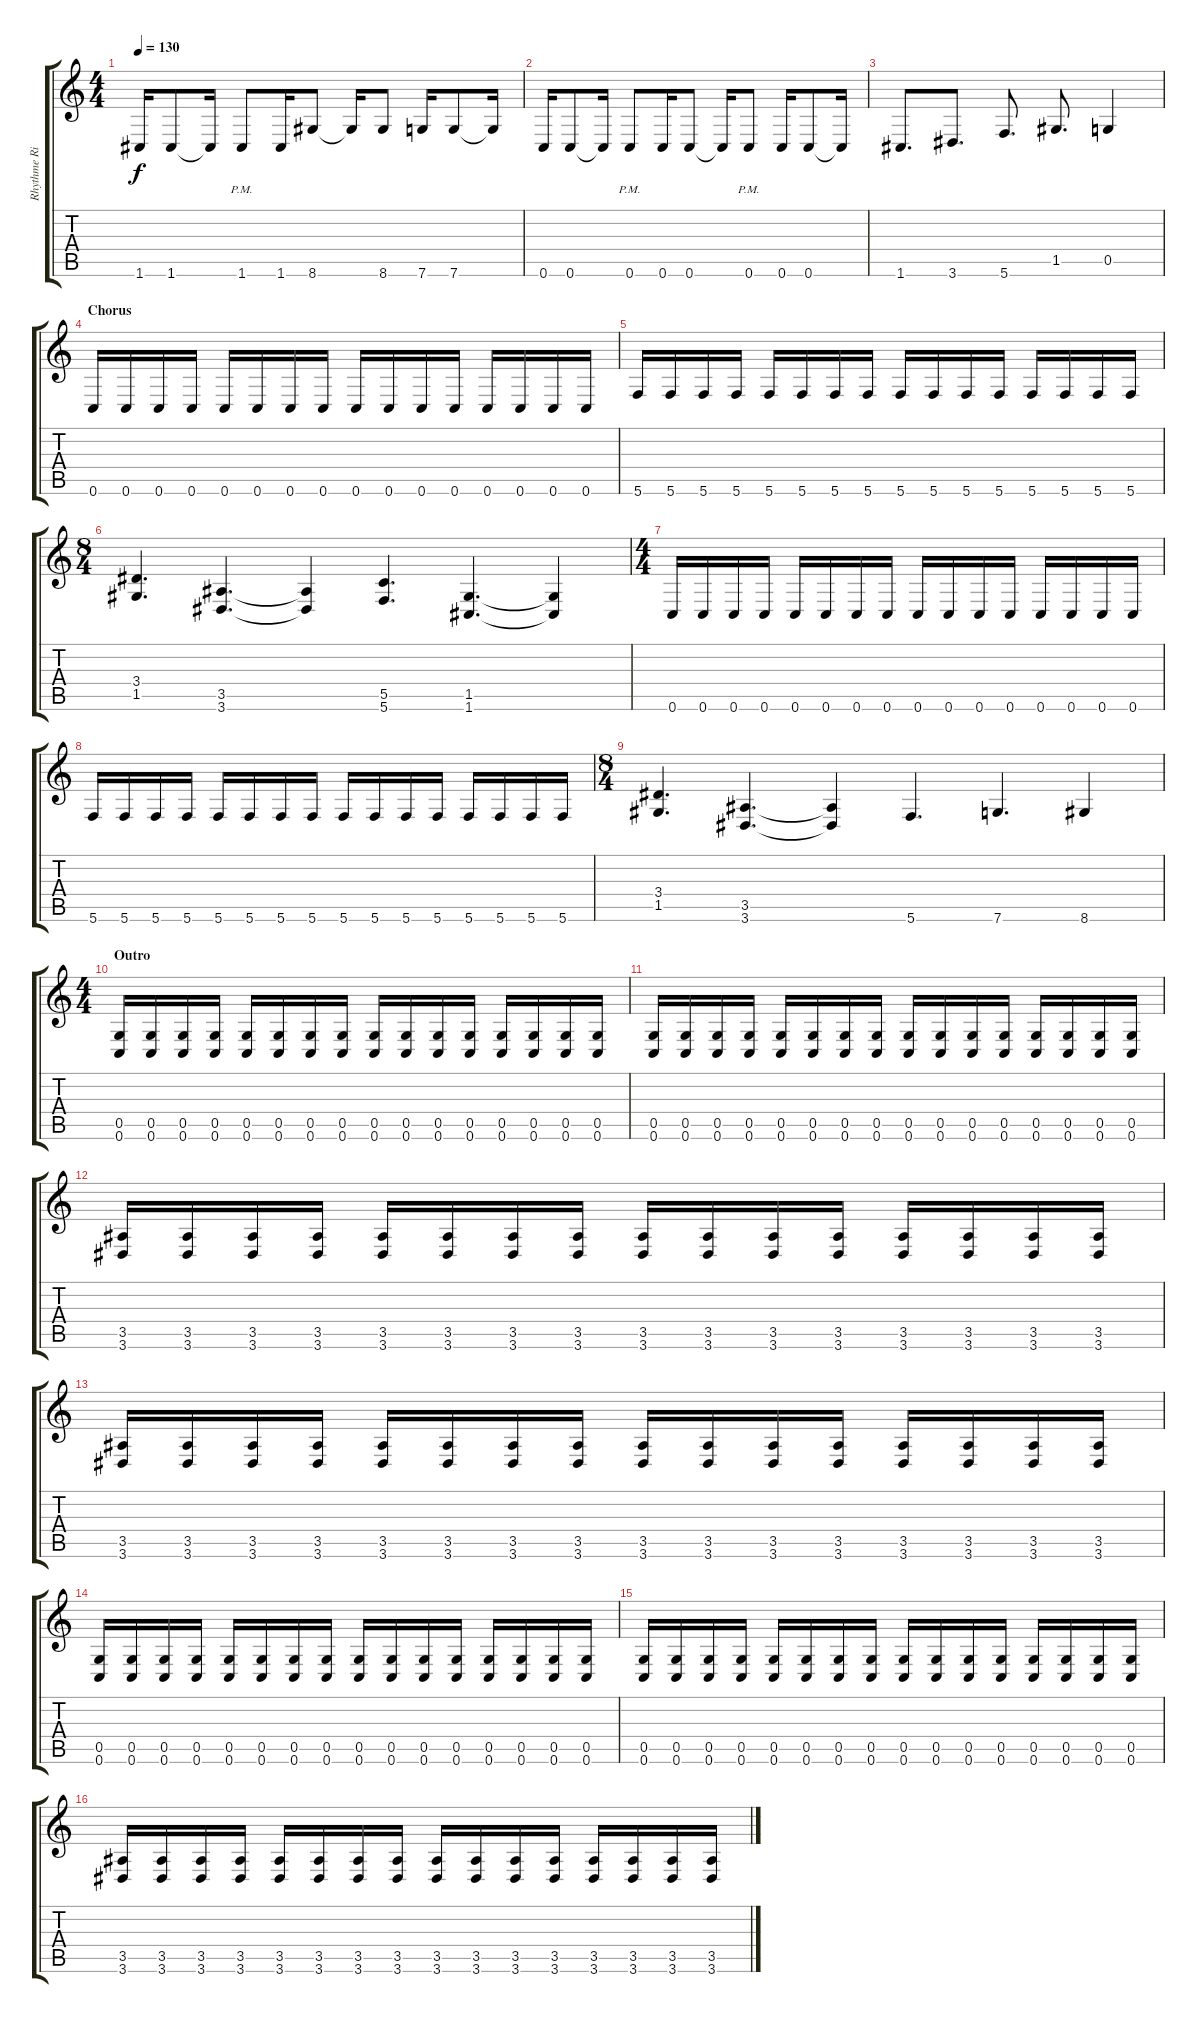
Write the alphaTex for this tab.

\track ("Rhythme Right" "Rhythme Ri") {instrument distortionguitar}
\staff {score tabs}
\tuning (D4 A3 F3 C3 G2 C2) {hide}
\ts (4 4)
\tempo 130
\clef g2
\ks c
1.6.16{dy f} 1.6.8 1.6{t}.16 1.6{pm}.8 1.6.16 8.6.8 8.6{t}.16 8.6.8 7.6.16 7.6.8 7.6{t}.16 |
0.6.16 0.6.8 0.6{t}.16 0.6{pm}.8 0.6.16 0.6.8 0.6{t}.16 0.6{pm}.8 0.6.16 0.6.8 0.6{t}.16 |
1.6.8{d} 3.6.8{d} 5.6.8{d} 1.5.8{d} 0.5.4 |
\section ("" "Chorus")
0.6.16 0.6.16 0.6.16 0.6.16 0.6.16 0.6.16 0.6.16 0.6.16 0.6.16 0.6.16 0.6.16 0.6.16 0.6.16 0.6.16 0.6.16 0.6.16 |
5.6.16 5.6.16 5.6.16 5.6.16 5.6.16 5.6.16 5.6.16 5.6.16 5.6.16 5.6.16 5.6.16 5.6.16 5.6.16 5.6.16 5.6.16 5.6.16 |
\ts (8 4)
(3.4 1.5).4{d} (3.5 3.6).4{d} (3.5{t} 3.6{t}).4 (5.5 5.6).4{d} (1.5 1.6).4{d} (1.5{t} 1.6{t}).4 |
\ts (4 4)
0.6.16 0.6.16 0.6.16 0.6.16 0.6.16 0.6.16 0.6.16 0.6.16 0.6.16 0.6.16 0.6.16 0.6.16 0.6.16 0.6.16 0.6.16 0.6.16 |
5.6.16 5.6.16 5.6.16 5.6.16 5.6.16 5.6.16 5.6.16 5.6.16 5.6.16 5.6.16 5.6.16 5.6.16 5.6.16 5.6.16 5.6.16 5.6.16 |
\ts (8 4)
(3.4 1.5).4{d} (3.5 3.6).4{d} (3.5{t} 3.6{t}).4 5.6.4{d} 7.6.4{d} 8.6.4 |
\ts (4 4)
\section ("" "Outro")
(0.5 0.6).16 (0.5 0.6).16 (0.5 0.6).16 (0.5 0.6).16 (0.5 0.6).16 (0.5 0.6).16 (0.5 0.6).16 (0.5 0.6).16 (0.5 0.6).16 (0.5 0.6).16 (0.5 0.6).16 (0.5 0.6).16 (0.5 0.6).16 (0.5 0.6).16 (0.5 0.6).16 (0.5 0.6).16 |
(0.5 0.6).16 (0.5 0.6).16 (0.5 0.6).16 (0.5 0.6).16 (0.5 0.6).16 (0.5 0.6).16 (0.5 0.6).16 (0.5 0.6).16 (0.5 0.6).16 (0.5 0.6).16 (0.5 0.6).16 (0.5 0.6).16 (0.5 0.6).16 (0.5 0.6).16 (0.5 0.6).16 (0.5 0.6).16 |
(3.5 3.6).16 (3.5 3.6).16 (3.5 3.6).16 (3.5 3.6).16 (3.5 3.6).16 (3.5 3.6).16 (3.5 3.6).16 (3.5 3.6).16 (3.5 3.6).16 (3.5 3.6).16 (3.5 3.6).16 (3.5 3.6).16 (3.5 3.6).16 (3.5 3.6).16 (3.5 3.6).16 (3.5 3.6).16 |
(3.5 3.6).16 (3.5 3.6).16 (3.5 3.6).16 (3.5 3.6).16 (3.5 3.6).16 (3.5 3.6).16 (3.5 3.6).16 (3.5 3.6).16 (3.5 3.6).16 (3.5 3.6).16 (3.5 3.6).16 (3.5 3.6).16 (3.5 3.6).16 (3.5 3.6).16 (3.5 3.6).16 (3.5 3.6).16 |
(0.5 0.6).16 (0.5 0.6).16 (0.5 0.6).16 (0.5 0.6).16 (0.5 0.6).16 (0.5 0.6).16 (0.5 0.6).16 (0.5 0.6).16 (0.5 0.6).16 (0.5 0.6).16 (0.5 0.6).16 (0.5 0.6).16 (0.5 0.6).16 (0.5 0.6).16 (0.5 0.6).16 (0.5 0.6).16 |
(0.5 0.6).16 (0.5 0.6).16 (0.5 0.6).16 (0.5 0.6).16 (0.5 0.6).16 (0.5 0.6).16 (0.5 0.6).16 (0.5 0.6).16 (0.5 0.6).16 (0.5 0.6).16 (0.5 0.6).16 (0.5 0.6).16 (0.5 0.6).16 (0.5 0.6).16 (0.5 0.6).16 (0.5 0.6).16 |
(3.5 3.6).16 (3.5 3.6).16 (3.5 3.6).16 (3.5 3.6).16 (3.5 3.6).16 (3.5 3.6).16 (3.5 3.6).16 (3.5 3.6).16 (3.5 3.6).16 (3.5 3.6).16 (3.5 3.6).16 (3.5 3.6).16 (3.5 3.6).16 (3.5 3.6).16 (3.5 3.6).16 (3.5 3.6).16
